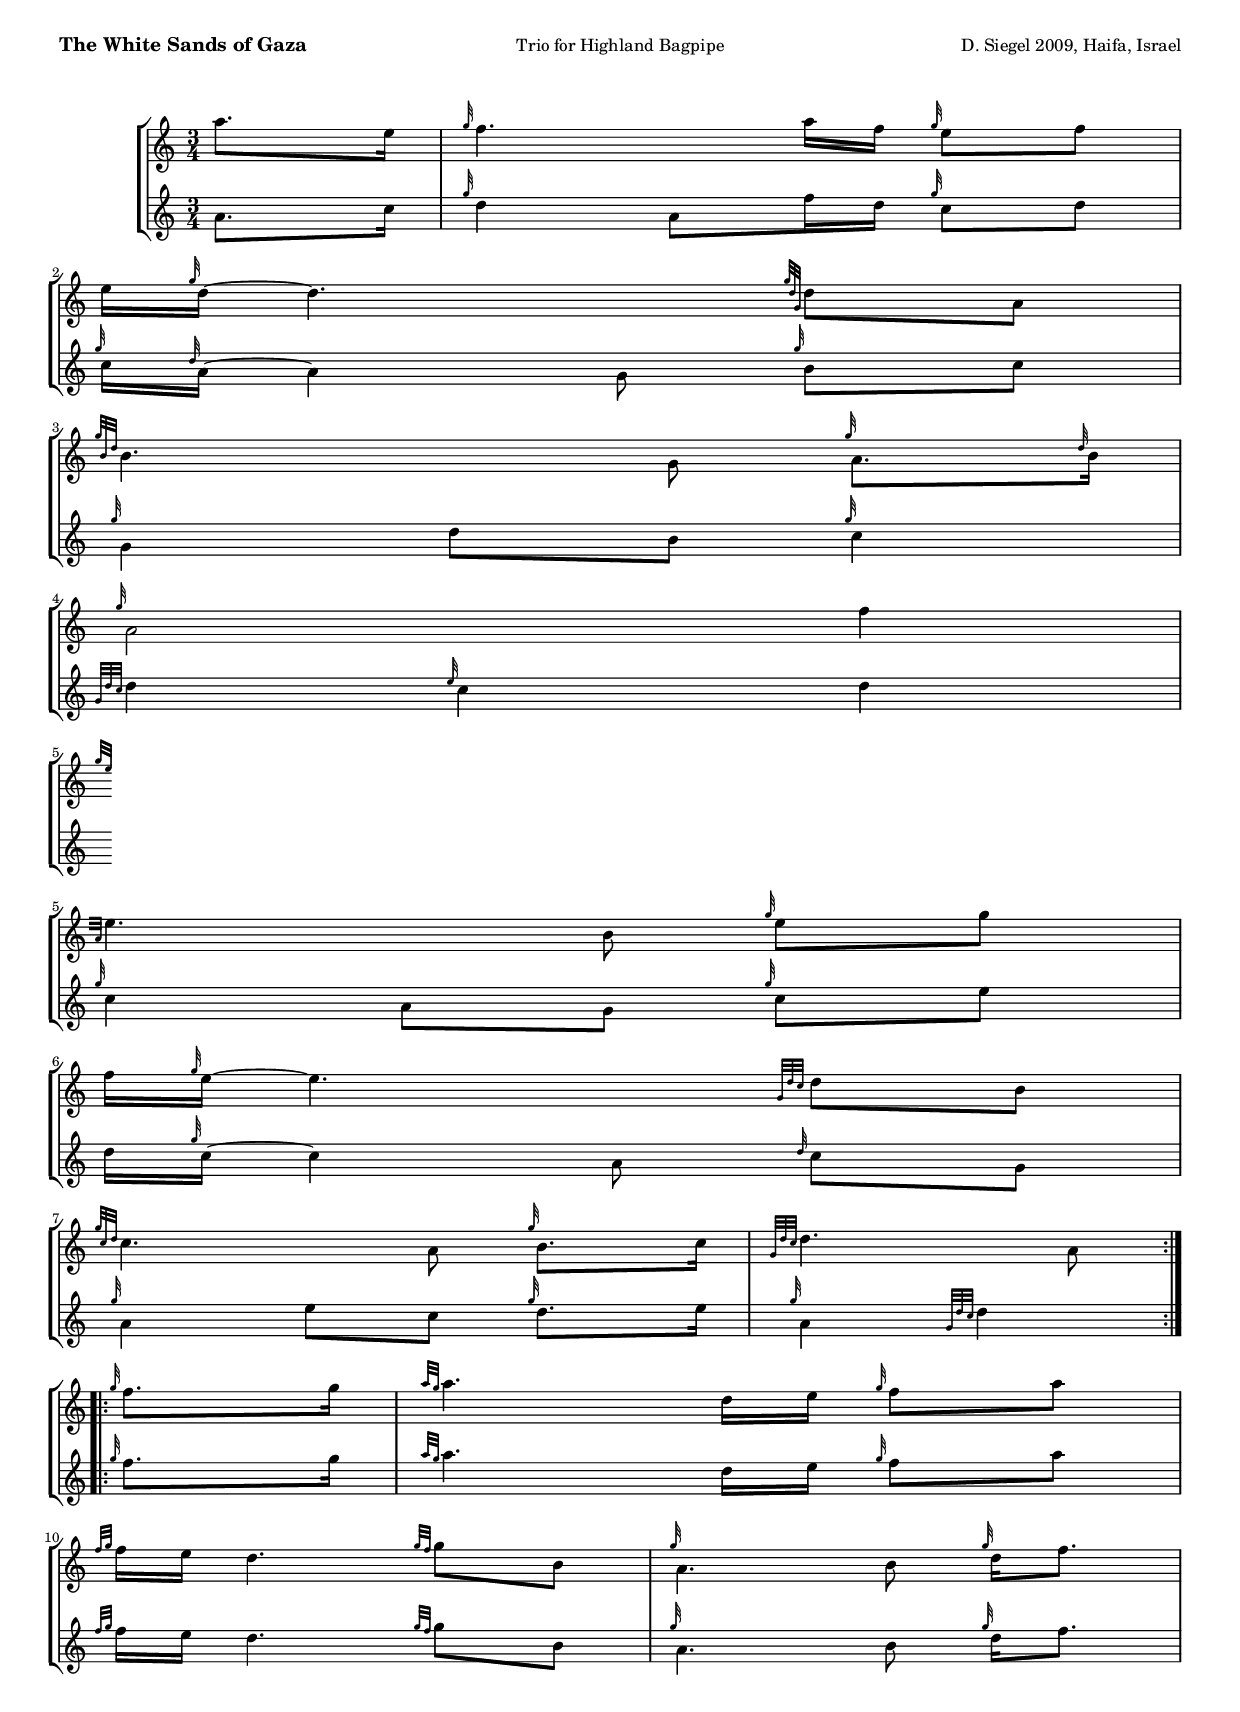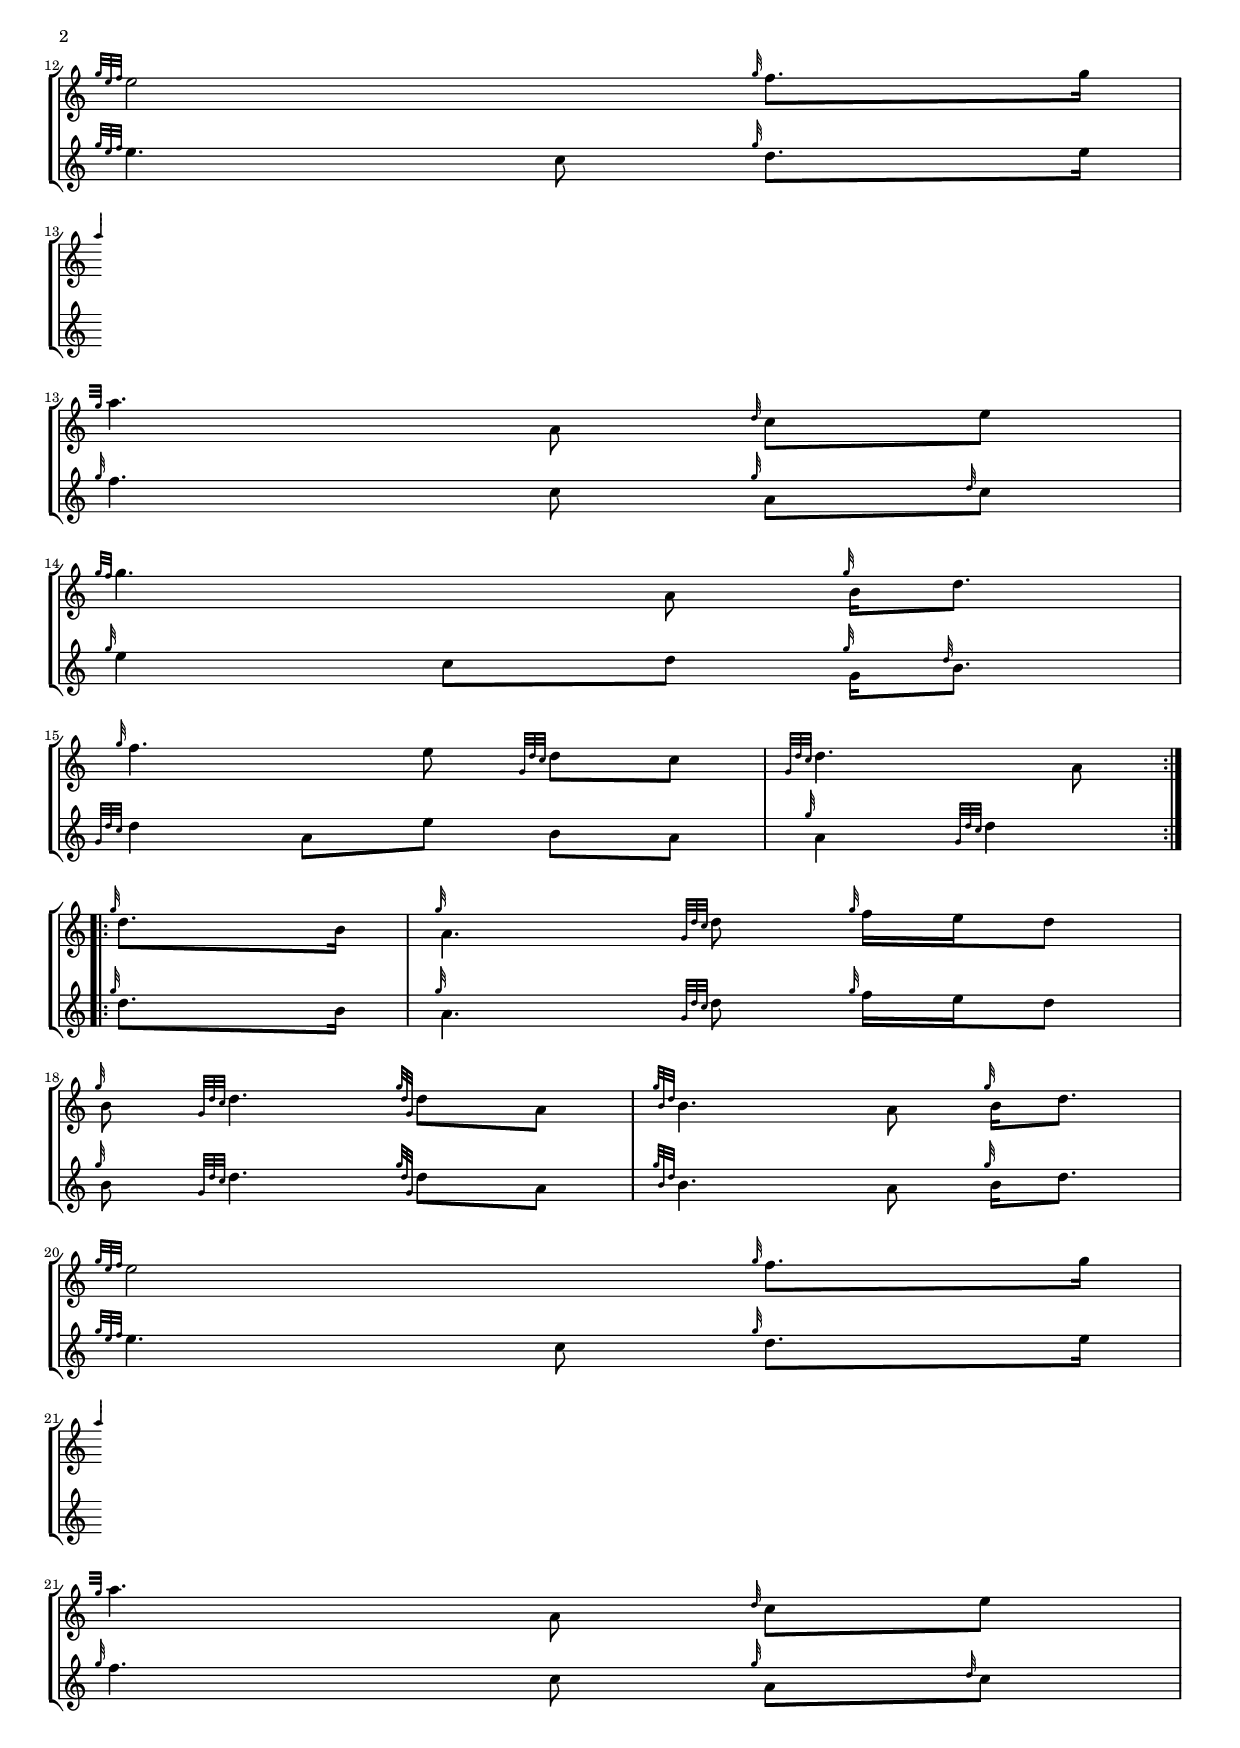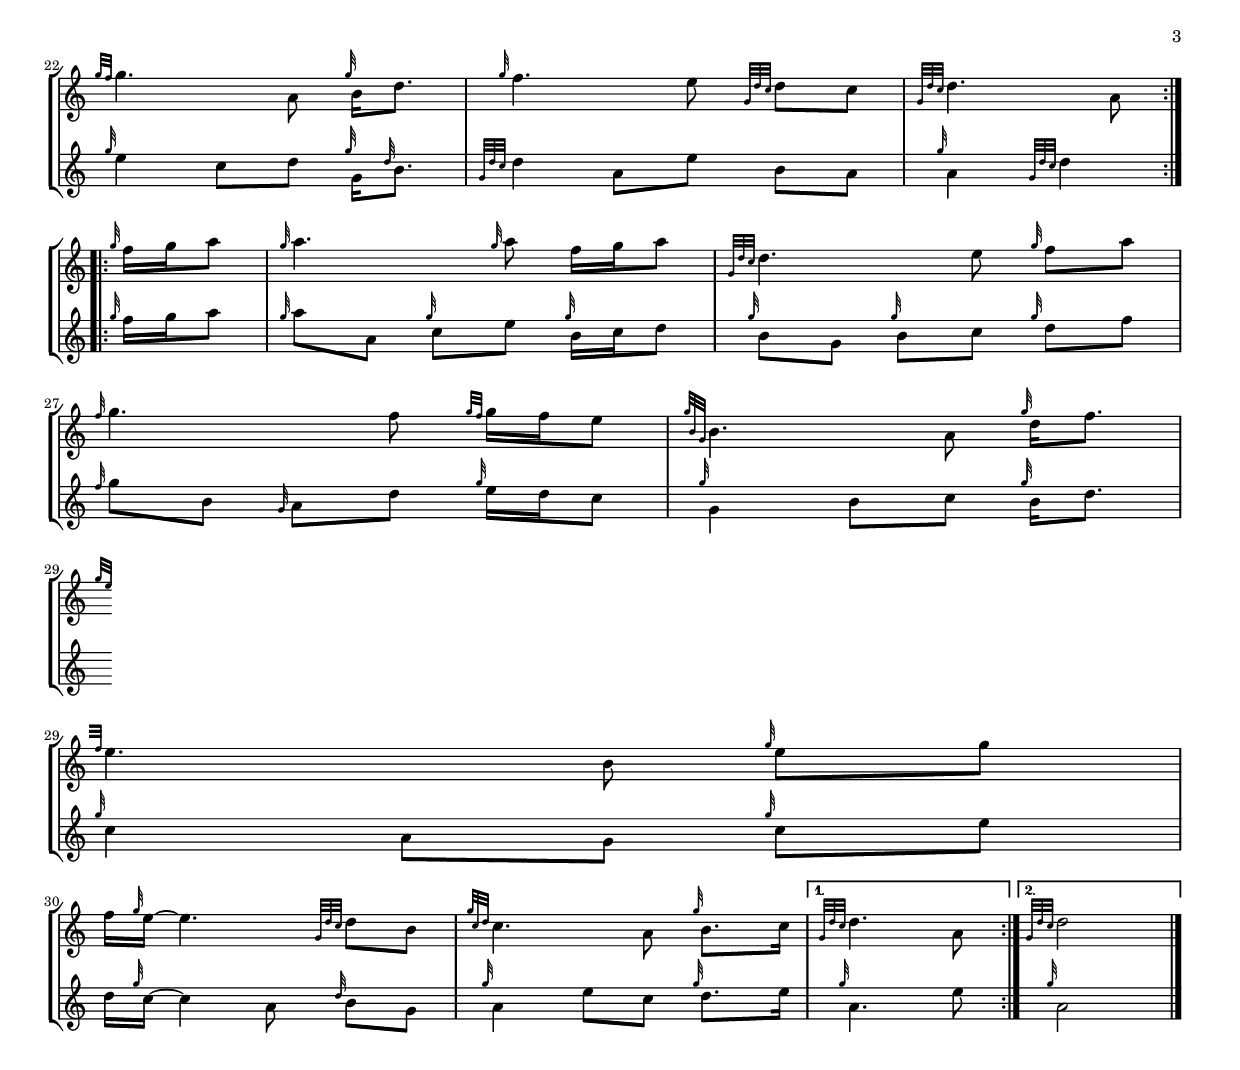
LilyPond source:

\version "2.19.0"

\include "bagpipe.ly"
%{
    Header formatting for bagpipe tunes. Customize to get your name in the tag line.
%}

today = #(strftime "%B %e, %Y" (localtime (current-time)))
comment = #(if (ly:get-option 'without-comment) 
               "" 
               (markup #:vspace 1.2 #:justify-field 'header:comment))

\paper {
    score-markup-spacing = #'((basic-distance . 12)
                              (minimum-distance . 8)
                              (padding . 0.5)
                              (stretchability . 60))
    markup-markup-spacing = #'((basic-distance . 6)
                               (minimum-distance . 4)
                               (padding . 0.5))
    top-markup-spacing = #'((basic-distance . 6)
                            (minimum-distance . 4)
                            (padding . 1))

    raggedbottom = ##t
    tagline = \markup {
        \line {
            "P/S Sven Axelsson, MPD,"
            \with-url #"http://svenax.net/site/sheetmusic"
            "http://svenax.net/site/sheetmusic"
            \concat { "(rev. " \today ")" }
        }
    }
    scoreTitleMarkup = \markup {
        \override #'(baseline-skip . 3)
        \column {
            \fill-line {
                \column {
                    \large \bold \fromproperty #'header:title
                    \bold \fromproperty #'header:subtitle
                }
                \fromproperty #'header:meter
                \line {
                    \fromproperty #'header:composer
                    \italic \fromproperty #'header:arranger
                    \tiny \fromproperty #'header:date
                }
            }
            \comment
            \vspace #0.6
        }
    }
}


#(set-global-staff-size 15)

common = {
  \hideKeySignature
  \time 3/4
  \quarterBeaming
}

musicA = {
  \common

  % Part 1
  \repeat volta 2 {
    \partial 4 A8. e16
    \grg f4. A16 f \grg e8 f
    e16 \grg d ~ d4. \slurd d8 a
    \dblb b4. G8 \grg a8. \grd b16
    \grg a2 f4
    \break
    \slure e4. b8 \grg e g
    f16 \grg e ~ e4. \thrwd d8 b
    \dblc c4. a8 \grg b8. c16
    \thrwd d4. a8
  }
  \break

  % Part 2
  \repeat volta 2 {
    \grg f8. g16
    \dblA A4. d16 e \grg f8 A
    \hdblf f16 e d4. \dblg g8 b
    \grg a4. b8 \grg d16 f8.
    \dble e2 \grg f8. g16
    \break
    \dblA A4. a8 \grd c e
    \dblg g4. a8 \grg b16 d8.
    \grg f4. e8 \thrwd d c
    \thrwd d4. a8
  }
  \break

  % Part 3
  \repeat volta 2 {
    \grg d8. b16
    \grg a4. \thrwd d8 \grg f16 e d8
    \grg b8 \thrwd d4. \slurd d8 a
    \dblb b4. a8 \grg b16 d8.
    \dble e2 \grg f8. g16
    \break
    \dblA A4. a8 \grd c e
    \dblg g4. a8 \grg b16 d8.
    \grg f4. e8 \thrwd d c
    \thrwd d4. a8
  }
  \break

  % Part 4
  \repeat volta 2 {
    \grg f16 g A8
    \grg A4. \grg A8 f16 g A8
    \thrwd d4. e8 \grg f A
    \grf g4. f8 \dblg g16 f e8
    \slurb b4. a8 \grg d16 f8.
    \break
    \dble e4. b8 \grg e g
    f16 \grg e ~ e4. \thrwd d8 b
    \dblc c4. a8 \grg b8. c16
  }
  \alternative {
    { \thrwd d4. a8 }
    { \thrwd d2 }
  }
  \bar "|."
}

musicB = {
  \common

  % Part 1
  \repeat volta 2 {
    \partial 4 a8. c16
    \grg d4 a8 f16 d \grg c8 d
    \grg c16 \grd a ~ a4 G8 \grg b c
    \grg G4 d8 b \grg c4|
    \thrwd d4 \gre c d
    \break
    \grg c4 a8 G \grg c e
    d16 \grg c ~ c4 a8 \grd c G
    \grg a4 e8 c \grg d8. e16
    \grg a4 \thrwd d
  }
  \break

  % Part 2
  \repeat volta 2 {
    \grg f8. g16
    \dblA A4. d16 e \grg f8 A
    \hdblf f16 e d4. \dblg g8 b
    \grg a4. b8 \grg d16 f8.
    \dble e4. c8 \grg d8. e16
    \break
    \grg f4. c8 \grg a \grd c
    \grg e4 c8 d \grg G16 \grd b8.
    \thrwd d4 a8 e b a
    \grg a4 \thrwd d
  }
  \break

  % Part 3
  \repeat volta 2 {
    \grg d8. b16
    \grg a4. \thrwd d8 \grg f16 e d8
    \grg b8 \thrwd d4. \slurd d8 a
    \dblb b4. a8 \grg b16 d8.
    \dble e4. c8 \grg d8. e16
    \break
    \grg f4. c8 \grg a \grd c
    \grg e4 c8 d \grg G16 \grd b8.
    \thrwd d4 a8 e b a
    \grg a4 \thrwd d
  }
  \break

  % Part 4
  \repeat volta 2 {
    \grg f16 g A8
    \grg A8 a \grg c e \grg b16 c d8
    \grg b G \grg b c \grg d f
    \grf g8 b \grG a d \grg e16 d c8
    \grg G4 b8 c \grg b16 d8.
    \break
    \grg c4 a8 G \grg c e
    d16 \grg c ~ c4 a8 \grd b G
    \grg a4 e8 c \grg d8. e16
  }
  \alternative {
    { \pgrace{s16 g32} a4. e8 }
    { \pgrace{s16 g32} a2 }
  }
  \bar "|."
}

\score {
  \new StaffGroup <<
    \new Staff \musicA
    \new Staff \musicB
  >>

  \header {
    meter = "Trio for Highland Bagpipe"
    title = "The White Sands of Gaza"
    composer = "D. Siegel 2009, Haifa, Israel"
  }
}
